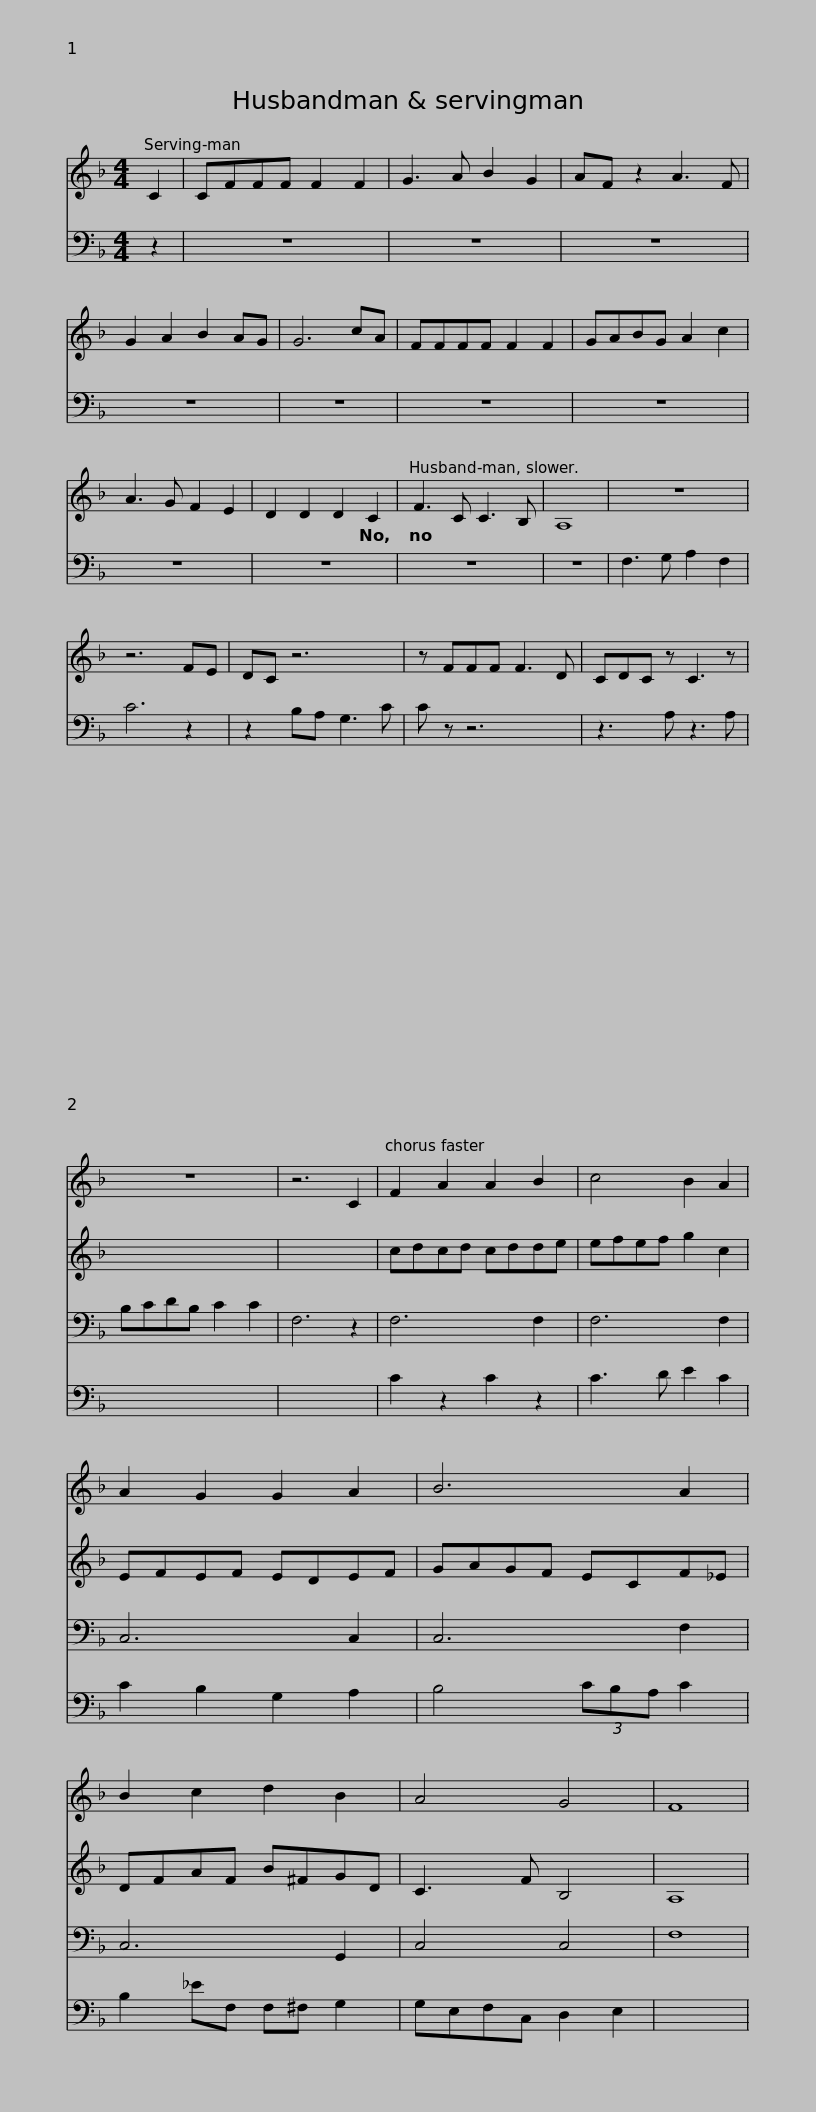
X:1
%%score 1 2 3 4
L:1/8
M:4/4
I:linebreak $
K:F
V:1 treble
V:2 treble
V:3 bass
V:4 bass
V:1
 C2 | CFFF F2 F2 | G3 A B2 G2 | AF z2 A3 F | G2 A2 B2 AG | %5
 G6 cA | FFFF F2 F2 |$ GABG A2 c2 | A3 G F2 E2 | D2 D2 D2 C2 | %10
 F3 C C3 B, | A,8 | z8 | z6 FE |$ DC z6 | %15
 z FFF F3 D | CDC z C3 z | z8 | z6 C2 | F2 A2 A2 B2 |$ %20
 c4 B2 A2 | A2 G2 G2 A2 | B6 A2 |$ B2 c2 d2 B2 | A4 G4 | %25
 F8 | %26
V:2
 x2 | x8 | x8 | x8 | x8 | %5
 x8 | x8 |$ x8 | x8 | x8 | %10
 x8 | x8 | x8 | x8 |$ x8 | %15
 x8 | x8 | x8 | x8 | cdcd cdde |$ %20
 efef g2 c2 | EFEF EDEF | GAGF ECF_E |$ DFAF B^FGD | C3 F B,4 | %25
 A,8 | %26
V:3
 z2 | z8 | z8 | z8 | z8 | %5
 z8 | z8 |$ z8 | z8 | z8 | %10
 z8 | z8 | F,3 G, A,2 F,2 | C6 z2 |$ z2 B,A, G,3 C | %15
 C z z6 | z3 A, z3 A, | B,CDB, C2 C2 | F,6 z2 | F,6 F,2 |$ %20
 F,6 F,2 | C,6 C,2 | C,6 F,2 |$ C,6 G,,2 | C,4 C,4 | %25
 F,8 | %26
V:4
 x2 | x8 | x8 | x8 | x8 | %5
 x8 | x8 |$ x8 | x8 | x8 | %10
 x8 | x8 | x8 | x8 |$ x8 | %15
 x8 | x8 | x8 | x8 | C2 z2 C2 z2 |$ %20
 C3 D E2 C2 | C2 B,2 G,2 A,2 | B,4 (3CB,A, C2 |$ B,2 _EF, F,^F, G,2 | G,E,F,C, D,2 E,2 | %25
 x8 | %26
